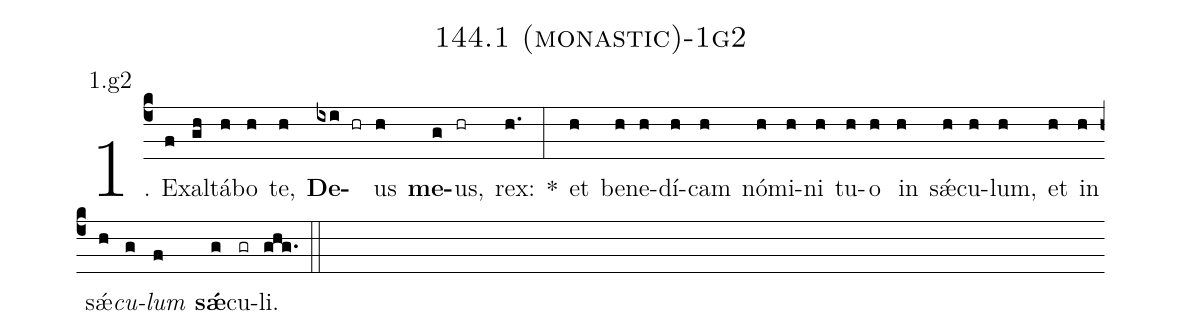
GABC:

name: 144.1 (monastic)-1g2;
annotation: 1.g2;
%%
(c4)1. Ex(f)al(gh)tá(h)bo(h) te,(h) <b>De</b>(ixi hr)us(h) <b>me</b>(g)us,(hr) rex:(h.) *(:) et(h) be(h)ne(h)dí(h)cam(h) nó(h)mi(h)ni(h) tu(h)o(h) in(h) sǽ(h)cu(h)lum,(h) et(h) in(h) sǽ(h)<i>cu</i>(g)<i>lum</i>(f) <b>sǽ</b>(g)cu(gr)li.(ghg.) (::)
